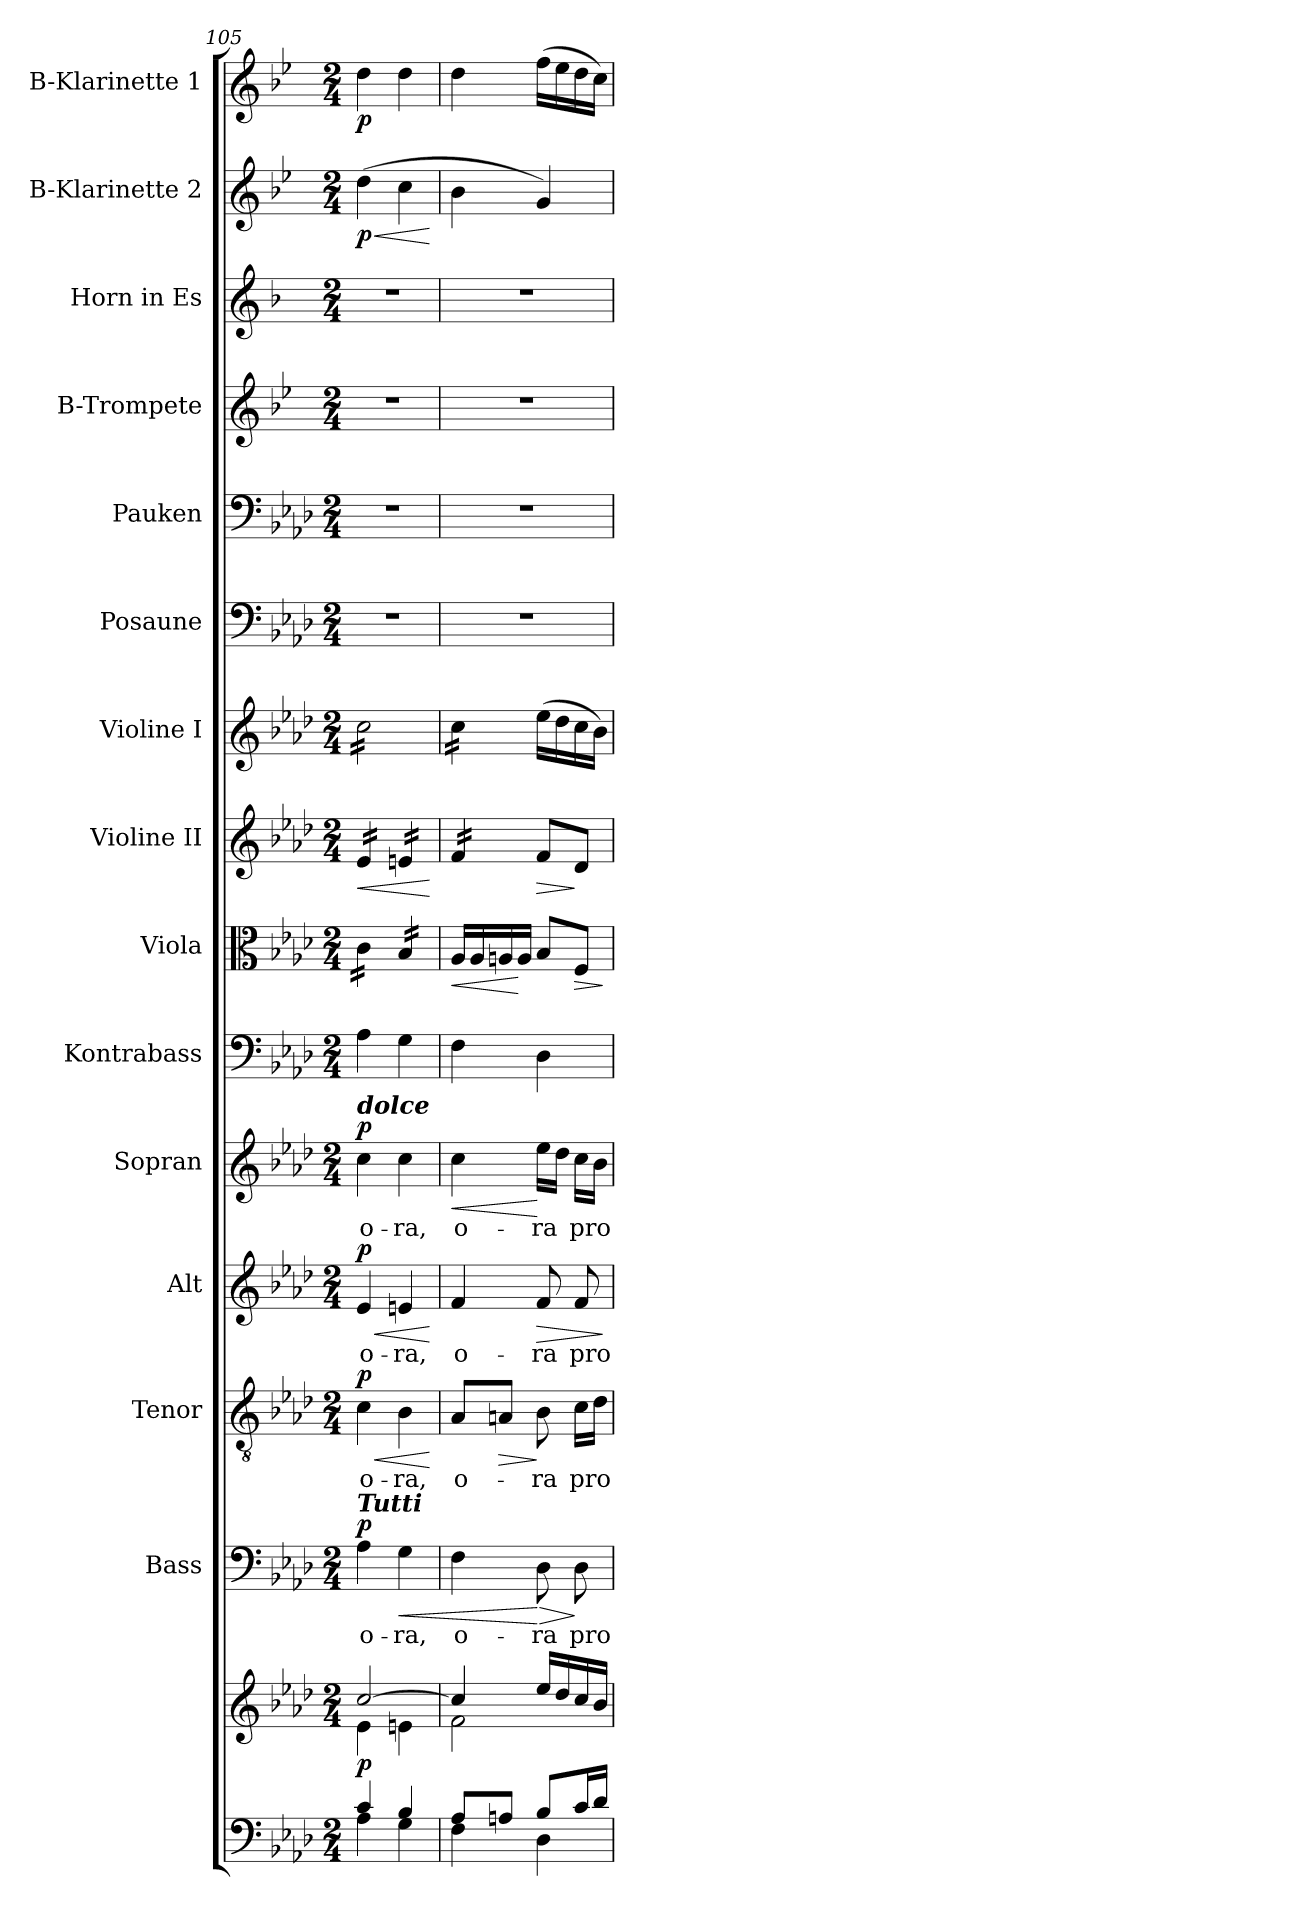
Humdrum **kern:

**kern	**kern	**dynam	**kern	**text	**dynam	**kern	**text	**dynam	**kern	**text	**dynam	**kern	**text	**dynam	**kern	**kern	**dynam	**kern	**dynam	**kern	**kern	**kern	**kern	**kern	**kern	**dynam	**kern	**dynam
*part15	*part15	*part15	*part14	*part14	*part14	*part13	*part13	*part13	*part12	*part12	*part12	*part11	*part11	*part11	*part10	*part9	*part9	*part8	*part8	*part7	*part6	*part5	*part4	*part3	*part2	*part2	*part1	*part1
*staff16	*staff15	*staff15/16	*staff14	*staff14	*staff14	*staff13	*staff13	*staff13	*staff12	*staff12	*staff12	*staff11	*staff11	*staff11	*staff10	*staff9	*staff9	*staff8	*staff8	*staff7	*staff6	*staff5	*staff4	*staff3	*staff2	*staff2	*staff1	*staff1
*	*	*	*I"Bass	*	*	*I"Tenor	*	*	*I"Alt	*	*	*I"Sopran	*	*	*I"Kontrabass	*I"Viola	*	*I"Violine II	*	*I"Violine I	*I"Posaune	*I"Pauken	*I"B-Trompete	*I"Horn in Es	*I"B-Klarinette 2	*	*I"B-Klarinette 1	*
*	*	*	*I'B.	*	*	*I'T.	*	*	*I'A.	*	*	*I'S.	*	*	*I'Kb.	*I'Vla.	*	*I'Vl. II	*	*I'Vl. I	*I'Pos.	*I'Pk.	*I'B Trp.	*	*I'B Kl. 2	*	*I'B Kl. 1	*
*clefF4	*clefG2	*	*clefF4	*	*	*clefGv2	*	*	*clefG2	*	*	*clefG2	*	*	*clefF4	*clefC3	*	*clefG2	*	*clefG2	*clefF4	*clefF4	*clefG2	*clefG2	*clefG2	*	*clefG2	*
*	*	*	*	*	*	*	*	*	*	*	*	*	*	*	*ITrd7c12	*	*	*	*	*	*	*	*ITrd1c2	*ITrd5c9	*ITrd1c2	*	*ITrd1c2	*
*k[b-e-a-d-]	*k[b-e-a-d-]	*	*k[b-e-a-d-]	*	*	*k[b-e-a-d-]	*	*	*k[b-e-a-d-]	*	*	*k[b-e-a-d-]	*	*	*k[b-e-a-d-]	*k[b-e-a-d-]	*	*k[b-e-a-d-]	*	*k[b-e-a-d-]	*k[b-e-a-d-]	*k[b-e-a-d-]	*k[b-e-a-d-]	*k[b-e-a-d-]	*k[b-e-a-d-]	*	*k[b-e-a-d-]	*
*A-:	*A-:	*	*A-:	*	*	*A-:	*	*	*A-:	*	*	*A-:	*	*	*A-:	*A-:	*	*A-:	*	*A-:	*A-:	*A-:	*A-:	*A-:	*A-:	*	*A-:	*
*M2/4	*M2/4	*	*M2/4	*	*	*M2/4	*	*	*M2/4	*	*	*M2/4	*	*	*M2/4	*M2/4	*	*M2/4	*	*M2/4	*M2/4	*M2/4	*M2/4	*M2/4	*M2/4	*	*M2/4	*
=105	=105	=105	=105	=105	=105	=105	=105	=105	=105	=105	=105	=105	=105	=105	=105	=105	=105	=105	=105	=105	=105	=105	=105	=105	=105	=105	=105	=105
*^	*^	*	*	*	*	*	*	*	*	*	*	*	*	*	*	*	*	*	*	*	*	*	*	*	*	*	*	*
!	!	!	!	!	!	!	!	!	!	!	!	!	!	!LO:TX:a:Bi:t=dolce	!	!	!	!	!	!	!	!	!	!	!	!	!	!	!	!
!	!	!	!	!	!LO:TX:a:Bi:t=Tutti	!	!	!	!	!	!	!	!	!	!	!	!	!	!	!	!	!	!	!	!	!	!	!	!	!
!	!	!	!	!LO:DY:b	!	!LO:LY:b	!LO:DY:a	!	!LO:LY:b	!LO:HP:b	!	!LO:LY:b	!LO:HP:b	!	!LO:LY:b	!	!	!	!	!	!LO:HP:b	!	!	!	!	!	!	!LO:HP:b	!	!
!	!	!	!	!	!	!	!	!	!	!LO:DY:n=1:a	!	!	!LO:DY:n=1:a	!	!	!LO:DY:a	!	!	!	!	!	!	!	!	!	!	!	!LO:DY:n=1:b	!	!LO:DY:b
*	*	*	*	*	*	*	*	*	*	*	*	*	*	*	*	*	*	*tremolo	*	*	*	*	*	*	*	*	*	*	*	*
*	*	*	*	*	*	*	*	*	*	*	*	*	*	*	*	*	*	*	*	*tremolo	*	*	*	*	*	*	*	*	*	*
*	*	*	*	*	*	*	*	*	*	*	*	*	*	*	*	*	*	*	*	*	*	*tremolo	*	*	*	*	*	*	*	*
4c/	4A-\	[>2cc/	4e-\	p	4A-\	o-	p	4c\	o-	< p	4e-/	o-	< p	4cc\	o-	p	4AA-\	16c\LL	.	16e-/LL	<	16cc\LL	2r	2r	2r	2r	(>4cc\	< p	4cc\	p
.	.	.	.	.	.	.	.	.	.	.	.	.	.	.	.	.	.	16c\	.	16e-/	.	16cc\	.	.	.	.	.	.	.	.
.	.	.	.	.	.	.	.	.	.	.	.	.	.	.	.	.	.	16c\	.	16e-/	.	16cc\	.	.	.	.	.	.	.	.
.	.	.	.	.	.	.	.	.	.	.	.	.	.	.	.	.	.	16c\JJ	.	16e-/JJ	.	16cc\	.	.	.	.	.	.	.	.
!	!	!	!	!	!	!LO:LY:b	!LO:HP:b	!	!LO:LY:b	!	!	!LO:LY:b	!	!	!LO:LY:b	!	!	!	!	!	!	!	!	!	!	!	!	!	!	!
4B-/	4G\	.	4en\	.	4G\	-ra,	<	4B-\	-ra,	.	4en/	-ra,	.	4cc\	-ra,	.	4GG\	16B-/LL	.	16en/LL	.	16cc\	.	.	.	.	4b-\	.	4cc\	.
.	.	.	.	.	.	.	.	.	.	.	.	.	.	.	.	.	.	16B-/	.	16en/	.	16cc\	.	.	.	.	.	.	.	.
.	.	.	.	.	.	.	.	.	.	.	.	.	.	.	.	.	.	16B-/	.	16en/	.	16cc\	.	.	.	.	.	.	.	.
.	.	.	.	.	.	.	.	.	.	.	.	.	.	.	.	.	.	16B-/JJ	.	16en/JJ	.	16cc\JJ	.	.	.	.	.	.	.	.
*	*	*	*	*	*	*	*	*	*	*	*	*	*	*	*	*	*	*Xtremolo	*	*	*	*	*	*	*	*	*	*	*	*
*v	*v	*	*	*	*	*	*	*	*	*	*	*	*	*	*	*	*	*	*	*	*	*	*	*	*	*	*	*	*	*
*	*v	*v	*	*	*	*	*	*	*	*	*	*	*	*	*	*	*	*	*	*	*	*	*	*	*	*	*	*	*
.	.	.	.	.	.	.	.	[	.	.	[	.	.	.	.	.	.	.	[	.	.	.	.	.	.	[	.	.
=106	=106	=106	=106	=106	=106	=106	=106	=106	=106	=106	=106	=106	=106	=106	=106	=106	=106	=106	=106	=106	=106	=106	=106	=106	=106	=106	=106	=106
*^	*^	*	*	*	*	*	*	*	*	*	*	*	*	*	*	*	*	*	*	*	*	*	*	*	*	*	*	*
!	!	!	!	!	!	!LO:LY:b	!	!	!LO:LY:b	!	!	!LO:LY:b	!	!	!LO:LY:b	!LO:HP:b	!	!	!LO:HP:b	!	!	!	!	!	!	!	!	!	!	!
8A-/L	4F\	4cc/]	2f\	.	4F\	o-	.	8A-/L	o-	.	4f/	o-	.	4cc\	o-	<	4FF\	16A-/LL	<	16f/LL	.	16cc\LL	2r	2r	2r	2r	4a-\	.	4cc\	.
.	.	.	.	.	.	.	.	.	.	.	.	.	.	.	.	.	.	16A-/	.	16f/	.	16cc\	.	.	.	.	.	.	.	.
!	!	!	!	!	!	!	!	!	!	!LO:HP:b	!	!	!	!	!	!	!	!	!	!	!	!	!	!	!	!	!	!	!	!
8An/J	.	.	.	.	.	.	.	8An/J	.	>	.	.	.	.	.	.	.	16An/	.	16f/	.	16cc\	.	.	.	.	.	.	.	.
.	.	.	.	.	.	.	.	.	.	.	.	.	.	.	.	.	.	16A/JJ	[	16f/JJ	.	16cc\JJ	.	.	.	.	.	.	.	.
*	*	*	*	*	*	*	*	*	*	*	*	*	*	*	*	*	*	*	*	*	*	*Xtremolo	*	*	*	*	*	*	*	*
*	*	*	*	*	*	*	*	*	*	*	*	*	*	*	*	*	*	*	*	*Xtremolo	*	*	*	*	*	*	*	*	*	*
!	!	!	!	!	!	!LO:LY:b	!LO:HP:n=1:b	!	!LO:LY:b	!	!	!LO:LY:b	!LO:HP:b	!	!LO:LY:b	!	!	!	!	!	!LO:HP:b	!	!	!	!	!	!	!	!	!
8B-/L	4D-\	16ee-/LL	.	.	8D-\	-ra	[ >	8B-\	-ra	]	8f/	-ra	>	16ee-\LL	-ra	[	4DD-\	8B-/L	.	8f/L	>	(>16ee-\LL	.	.	.	.	4f/)	.	(>16ee-\LL	.
.	.	16dd-/	.	.	.	.	.	.	.	.	.	.	.	16dd-\JJ	.	.	.	.	.	.	.	16dd-\	.	.	.	.	.	.	16dd-\	.
!	!	!	!	!	!	!LO:LY:b	!	!	!LO:LY:b	!	!	!LO:LY:b	!	!	!LO:LY:b	!	!	!	!LO:HP:b	!	!	!	!	!	!	!	!	!	!	!
16c/L	.	16cc/	.	.	8D-\	pro	]	16c\LL	pro	.	8f/	pro	.	16cc\LL	pro	.	.	8F/J	>	8d-/J	]	16cc\	.	.	.	.	.	.	16cc\	.
16d-/JJ	.	16b-/JJ	.	.	.	.	.	16d-\JJ	.	.	.	.	.	16b-\JJ	.	.	.	.	.	.	.	16b-\JJ)	.	.	.	.	.	.	16b-\JJ)	.
*v	*v	*	*	*	*	*	*	*	*	*	*	*	*	*	*	*	*	*	*	*	*	*	*	*	*	*	*	*	*	*
*	*v	*v	*	*	*	*	*	*	*	*	*	*	*	*	*	*	*	*	*	*	*	*	*	*	*	*	*	*	*
.	.	.	.	.	.	.	.	.	.	.	]	.	.	.	.	.	]	.	.	.	.	.	.	.	.	.	.	.
=	=	=	=	=	=	=	=	=	=	=	=	=	=	=	=	=	=	=	=	=	=	=	=	=	=	=	=	=
*-	*-	*-	*-	*-	*-	*-	*-	*-	*-	*-	*-	*-	*-	*-	*-	*-	*-	*-	*-	*-	*-	*-	*-	*-	*-	*-	*-	*-
